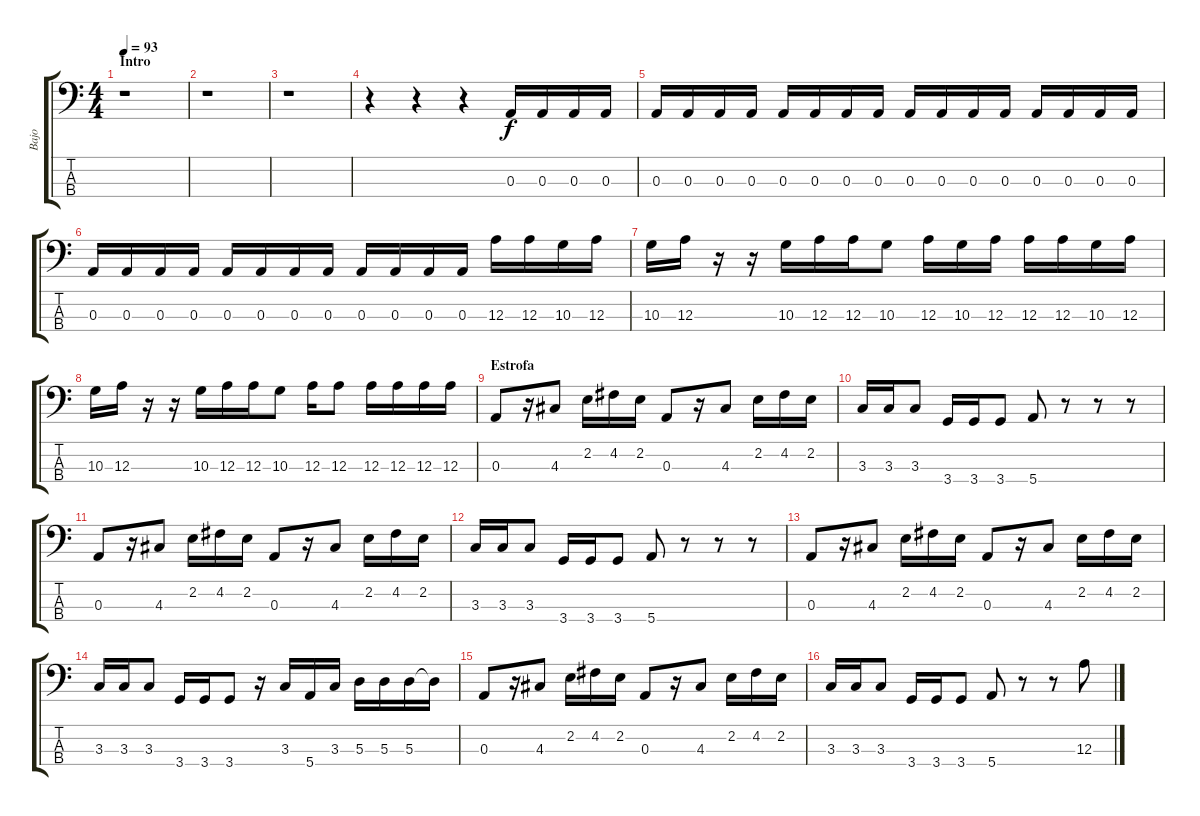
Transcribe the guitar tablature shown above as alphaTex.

\track ("Bajo" "Bajo") {instrument electricbassfinger}
\staff {score tabs}
\tuning (G2 D2 A1 E1) {hide}
\ts (4 4)
\section ("" "Intro")
\tempo 93
\clef f4
\ks c
r.1{dy f instrument electricbassfinger} |
r.1 |
r.1 |
r.4 r.4 r.4 0.3.16 0.3.16 0.3.16 0.3.16 |
0.3.16 0.3.16 0.3.16 0.3.16 0.3.16 0.3.16 0.3.16 0.3.16 0.3.16 0.3.16 0.3.16 0.3.16 0.3.16 0.3.16 0.3.16 0.3.16 |
0.3.16 0.3.16 0.3.16 0.3.16 0.3.16 0.3.16 0.3.16 0.3.16 0.3.16 0.3.16 0.3.16 0.3.16 12.3.16 12.3.16 10.3.16 12.3.16 |
10.3.16 12.3.16 r.16 r.16 10.3.16 12.3.16 12.3.16 10.3.8 12.3.16 10.3.16 12.3.16 12.3.16 12.3.16 10.3.16 12.3.16 |
10.3.16 12.3.16 r.16 r.16 10.3.16 12.3.16 12.3.16 10.3.8 12.3.16 12.3.8 12.3.16 12.3.16 12.3.16 12.3.16 |
\section ("" "Estrofa")
0.3.8 r.16 4.3.8 2.2.16 4.2.16 2.2.16 0.3.8 r.16 4.3.8 2.2.16 4.2.16 2.2.16 |
3.3.16 3.3.16 3.3.8 3.4.16 3.4.16 3.4.8 5.4.8 r.8 r.8 r.8 |
0.3.8 r.16 4.3.8 2.2.16 4.2.16 2.2.16 0.3.8 r.16 4.3.8 2.2.16 4.2.16 2.2.16 |
3.3.16 3.3.16 3.3.8 3.4.16 3.4.16 3.4.8 5.4.8 r.8 r.8 r.8 |
0.3.8 r.16 4.3.8 2.2.16 4.2.16 2.2.16 0.3.8 r.16 4.3.8 2.2.16 4.2.16 2.2.16 |
3.3.16 3.3.16 3.3.8 3.4.16 3.4.16 3.4.8 r.16 3.3.16 5.4.16 3.3.16 5.3.16 5.3.16 5.3.16 5.3{t}.16 |
0.3.8 r.16 4.3.8 2.2.16 4.2.16 2.2.16 0.3.8 r.16 4.3.8 2.2.16 4.2.16 2.2.16 |
3.3.16 3.3.16 3.3.8 3.4.16 3.4.16 3.4.8 5.4.8 r.8 r.8 12.3.8
